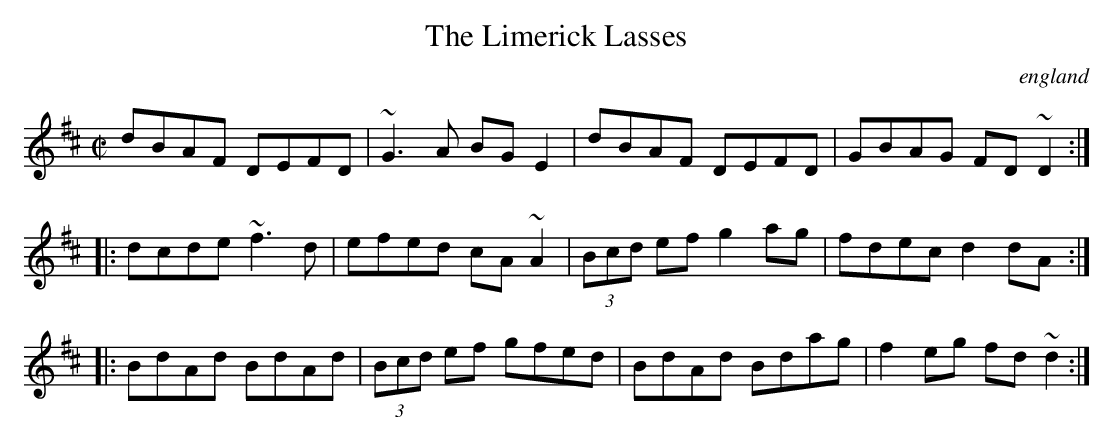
X:1
T:Limerick Lasses, The
O:england
M:C|
K:D
dBAF DEFD|~G3A BGE2|dBAF DEFD|GBAG FD~D2:|
|:dcde ~f3d|efed cA~A2|(3Bcd ef g2ag|fdec d2dA:|
|:BdAd BdAd|(3Bcd ef gfed|BdAd Bdag|f2eg fd~d2:|
